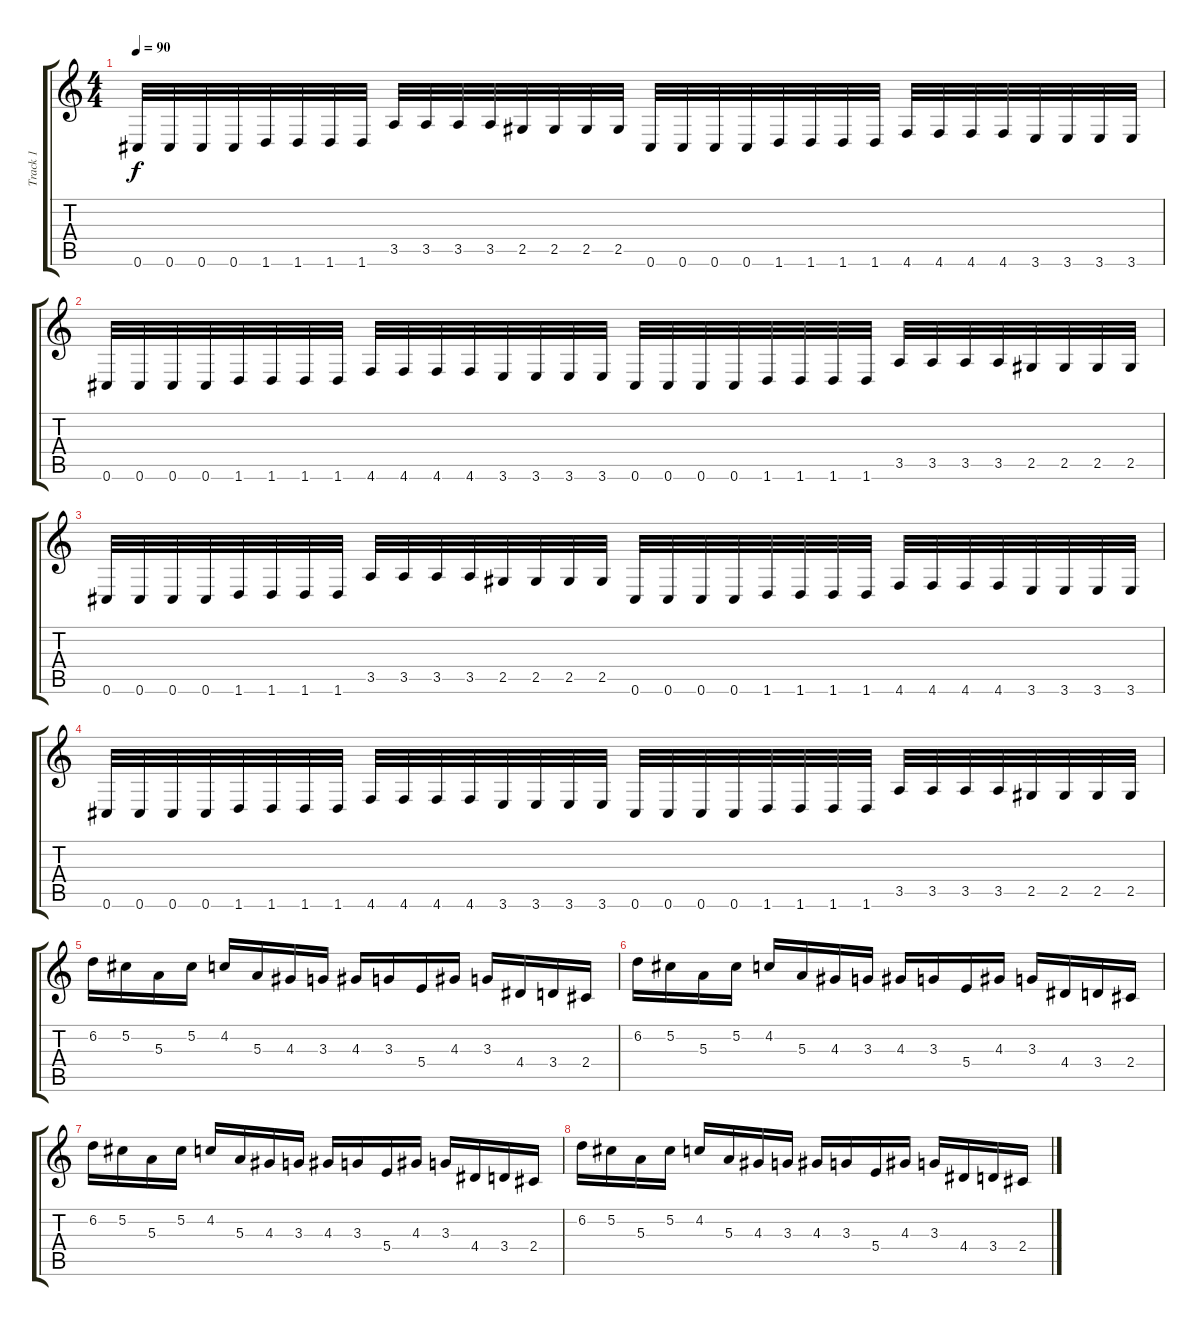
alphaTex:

\track ("Track 1" "Track 1") {instrument distortionguitar}
\staff {score tabs}
\tuning (Db4 Ab3 E3 B2 Gb2 Db2) {hide}
\ts (4 4)
\tempo 90
\clef g2
\ks c
0.6.32{dy f} 0.6.32 0.6.32 0.6.32 1.6.32 1.6.32 1.6.32 1.6.32 3.5.32 3.5.32 3.5.32 3.5.32 2.5.32 2.5.32 2.5.32 2.5.32 0.6.32 0.6.32 0.6.32 0.6.32 1.6.32 1.6.32 1.6.32 1.6.32 4.6.32 4.6.32 4.6.32 4.6.32 3.6.32 3.6.32 3.6.32 3.6.32 |
0.6.32 0.6.32 0.6.32 0.6.32 1.6.32 1.6.32 1.6.32 1.6.32 4.6.32 4.6.32 4.6.32 4.6.32 3.6.32 3.6.32 3.6.32 3.6.32 0.6.32 0.6.32 0.6.32 0.6.32 1.6.32 1.6.32 1.6.32 1.6.32 3.5.32 3.5.32 3.5.32 3.5.32 2.5.32 2.5.32 2.5.32 2.5.32 |
0.6.32 0.6.32 0.6.32 0.6.32 1.6.32 1.6.32 1.6.32 1.6.32 3.5.32 3.5.32 3.5.32 3.5.32 2.5.32 2.5.32 2.5.32 2.5.32 0.6.32 0.6.32 0.6.32 0.6.32 1.6.32 1.6.32 1.6.32 1.6.32 4.6.32 4.6.32 4.6.32 4.6.32 3.6.32 3.6.32 3.6.32 3.6.32 |
0.6.32 0.6.32 0.6.32 0.6.32 1.6.32 1.6.32 1.6.32 1.6.32 4.6.32 4.6.32 4.6.32 4.6.32 3.6.32 3.6.32 3.6.32 3.6.32 0.6.32 0.6.32 0.6.32 0.6.32 1.6.32 1.6.32 1.6.32 1.6.32 3.5.32 3.5.32 3.5.32 3.5.32 2.5.32 2.5.32 2.5.32 2.5.32 |
6.2.16 5.2.16 5.3.16 5.2.16 4.2.16 5.3.16 4.3.16 3.3.16 4.3.16 3.3.16 5.4.16 4.3.16 3.3.16 4.4.16 3.4.16 2.4.16 |
6.2.16 5.2.16 5.3.16 5.2.16 4.2.16 5.3.16 4.3.16 3.3.16 4.3.16 3.3.16 5.4.16 4.3.16 3.3.16 4.4.16 3.4.16 2.4.16 |
6.2.16 5.2.16 5.3.16 5.2.16 4.2.16 5.3.16 4.3.16 3.3.16 4.3.16 3.3.16 5.4.16 4.3.16 3.3.16 4.4.16 3.4.16 2.4.16 |
6.2.16 5.2.16 5.3.16 5.2.16 4.2.16 5.3.16 4.3.16 3.3.16 4.3.16 3.3.16 5.4.16 4.3.16 3.3.16 4.4.16 3.4.16 2.4.16
